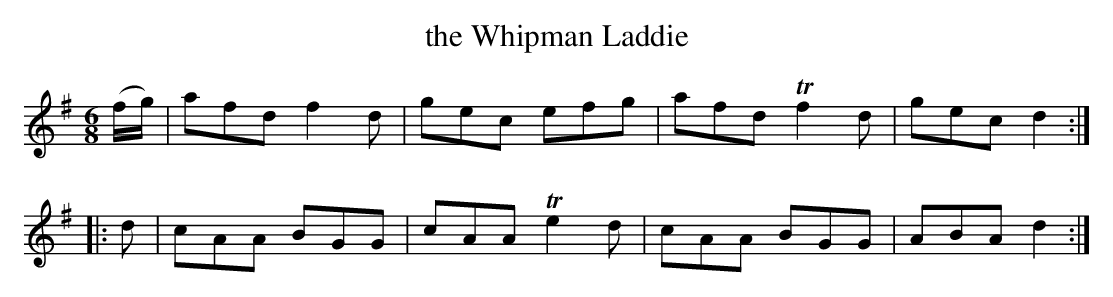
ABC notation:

X:1
T:the Whipman Laddie
M:6/8
L:1/8
K:DMix
(f/g/)|afd f2d|gec  efg|afd Tf2d|gec d2:|
|: d    |cAA BGG|cAA Te2d|cAA  BGG|ABA d2:|
